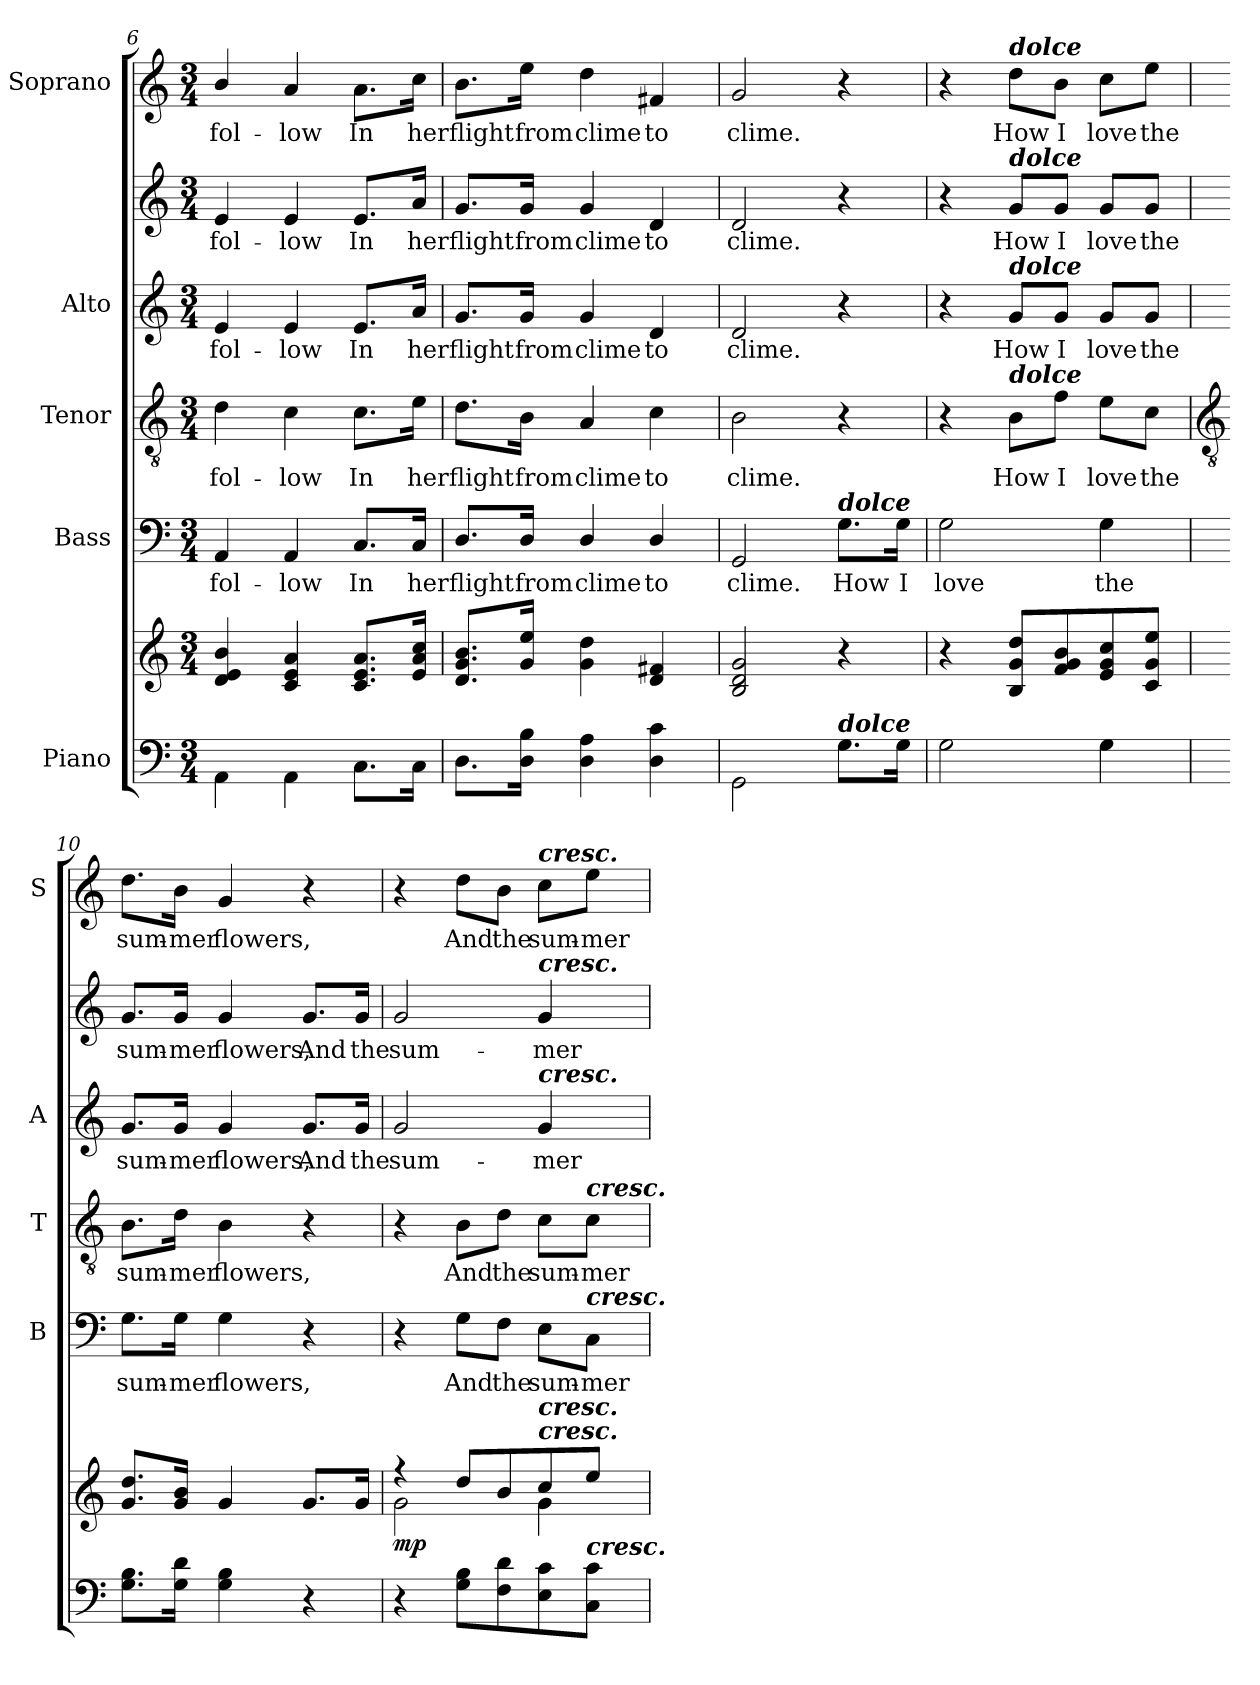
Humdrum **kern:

**kern	**kern	**dynam	**kern	**text	**kern	**text	**kern	**text	**kern	**text	**kern	**text
*part5	*part5	*part5	*part4	*part4	*part3	*part3	*part2	*part2	*part2	*part2	*part1	*part1
*staff7	*staff6	*staff6/7	*staff5	*staff5	*staff4	*staff4	*staff3	*staff3	*staff2	*staff2	*staff1	*staff1
*I"Piano	*	*	*I"Bass	*	*I"Tenor	*	*I"Alto	*	*	*	*I"Soprano	*
*	*	*	*I'B	*	*I'T	*	*I'A	*	*	*	*I'S	*
*clefF4	*clefG2	*	*clefF4	*	*clefGv2	*	*	*	*clefG2	*	*clefG2	*
*k[]	*k[]	*	*k[]	*	*k[]	*	*k[]	*	*k[]	*	*k[]	*
*C:	*C:	*	*C:	*	*C:	*	*C:	*	*C:	*	*C:	*
*M3/4	*M3/4	*	*M3/4	*	*M3/4	*	*M3/4	*	*M3/4	*	*M3/4	*
=6	=6	=6	=6	=6	=6	=6	=6	=6	=6	=6	=6	=6
!LO:N:vis=1	!	!	!	!LO:LY:b	!	!LO:LY:b	!	!LO:LY:b	!	!LO:LY:b	!	!LO:LY:b
*^	*	*	*	*	*	*	*	*	*	*	*	*
2.ryy	4AA\	4d/ 4e/ 4b/	.	4AA	fol-	4d	fol-	4e	fol-	4e	fol-	4b/	fol-
!	!	!	!	!	!LO:LY:b	!	!LO:LY:b	!	!LO:LY:b	!	!LO:LY:b	!	!LO:LY:b
.	4AA\	4c 4e 4a	.	4AA	-low	4c	-low	4e	-low	4e	-low	4a	-low
!	!	!	!	!	!LO:LY:b	!	!LO:LY:b	!	!LO:LY:b	!	!LO:LY:b	!	!LO:LY:b
.	8.C\L	8.c 8.e 8.aL	.	8.C/L	In	8.c\L	In	8.e/L	In	8.e/L	In	8.a\L	In
!	!	!	!	!	!LO:LY:b	!	!LO:LY:b	!	!LO:LY:b	!	!LO:LY:b	!	!LO:LY:b
.	16C\J	16e 16a 16ccJ	.	16C/Jk	her	16e\Jk	her	16a/Jk	her	16a/Jk	her	16cc\Jk	her
=7	=7	=7	=7	=7	=7	=7	=7	=7	=7	=7	=7	=7	=7
!LO:N:vis=1	!	!	!	!	!LO:LY:b	!	!LO:LY:b	!	!LO:LY:b	!	!LO:LY:b	!	!LO:LY:b
2.ryy	8.D\L	8.d 8.g 8.bL	.	8.D/L	flight	8.d\L	flight	8.g/L	flight	8.g/L	flight	8.b\L	flight
!	!	!	!	!	!LO:LY:b	!	!LO:LY:b	!	!LO:LY:b	!	!LO:LY:b	!	!LO:LY:b
.	16D\ 16B\J	16g 16eeJ	.	16D/Jk	from	16B\Jk	from	16g/Jk	from	16g/Jk	from	16ee\Jk	from
!	!	!	!	!	!LO:LY:b	!	!LO:LY:b	!	!LO:LY:b	!	!LO:LY:b	!	!LO:LY:b
.	4D\ 4A\	4g 4dd	.	4D/	clime	4A	clime	4g	clime	4g	clime	4dd	clime
!	!	!	!	!	!LO:LY:b	!	!LO:LY:b	!	!LO:LY:b	!	!LO:LY:b	!	!LO:LY:b
.	4D\ 4c\	4d 4f#X	.	4D/	to	4c	to	4d	to	4d	to	4f#X	to
=8	=8	=8	=8	=8	=8	=8	=8	=8	=8	=8	=8	=8	=8
!LO:N:vis=1	!	!	!	!	!LO:LY:b	!	!LO:LY:b	!	!LO:LY:b	!	!LO:LY:b	!	!LO:LY:b
2.ryy	2GG\	2B 2d 2g	.	2GG	clime.	2B	clime.	2d	clime.	2d	clime.	2g	clime.
!	!	!	!	!LO:TX:a:Bi:t=dolce	!	!	!	!	!	!	!	!	!
!	!LO:TX:a:Bi:t=dolce	!	!	!	!	!	!	!	!	!	!	!	!
!	!	!	!	!	!LO:LY:b	!	!	!	!	!	!	!	!
.	8.G\L	4r	.	8.G\L	How	4r	.	4r	.	4r	.	4r	.
!	!	!	!	!	!LO:LY:b	!	!	!	!	!	!	!	!
.	16G\J	.	.	16G\Jk	I	.	.	.	.	.	.	.	.
=9	=9	=9	=9	=9	=9	=9	=9	=9	=9	=9	=9	=9	=9
!	!	!	!	!	!LO:LY:b	!	!	!	!	!	!	!	!
4ryy	2G\	4r	.	2G	love	4r	.	4r	.	4r	.	4r	.
!	!	!	!	!	!	!	!	!	!	!	!	!LO:TX:a:Bi:t=dolce	!
!	!	!	!	!	!	!	!	!	!	!LO:TX:a:Bi:t=dolce	!	!	!
!	!	!	!	!	!	!	!	!LO:TX:a:Bi:t=dolce	!	!	!	!	!
!	!	!	!	!	!	!LO:TX:a:Bi:t=dolce	!	!	!	!	!	!	!
!	!	!	!	!	!	!	!LO:LY:b	!	!LO:LY:b	!	!LO:LY:b	!	!LO:LY:b
2ryy	.	8B 8g 8ddL	.	.	.	8B\L	How	8g/L	How	8g/L	How	8dd\L	How
!	!	!	!	!	!	!	!LO:LY:b	!	!LO:LY:b	!	!LO:LY:b	!	!LO:LY:b
.	.	8f 8g 8b	.	.	.	8f\J	I	8g/J	I	8g/J	I	8b\J	I
!	!	!	!	!	!LO:LY:b	!	!LO:LY:b	!	!LO:LY:b	!	!LO:LY:b	!	!LO:LY:b
.	4G\	8e 8g 8cc	.	4G	the	8e\L	love	8g/L	love	8g/L	love	8cc\L	love
!	!	!	!	!	!	!	!LO:LY:b	!	!LO:LY:b	!	!LO:LY:b	!	!LO:LY:b
.	.	8c 8g 8eeJ	.	.	.	8c\J	the	8g/J	the	8g/J	the	8ee\J	the
*v	*v	*	*	*	*	*	*	*	*	*	*	*	*
!!LO:LB:g=z
=10	=10	=10	=10	=10	=10	=10	=10	=10	=10	=10	=10	=10
*	*	*	*	*	*clefGv2	*	*	*	*	*	*	*
*	*^	*	*	*	*	*	*	*	*	*	*	*
!	!	!LO:N:vis=1	!	!	!LO:LY:b	!	!LO:LY:b	!	!LO:LY:b	!	!LO:LY:b	!	!LO:LY:b
8.G 8.BL	8.g/ 8.dd/L	2.ryy	.	8.G\L	sum-	8.B\L	sum-	8.g/L	sum-	8.g/L	sum-	8.dd\L	sum-
!	!	!	!	!	!LO:LY:b	!	!LO:LY:b	!	!LO:LY:b	!	!LO:LY:b	!	!LO:LY:b
16G 16dJ	16g/ 16b/J	.	.	16G\Jk	-mer	16d\Jk	-mer	16g/Jk	-mer	16g/Jk	-mer	16b\Jk	-mer
!	!	!	!	!	!LO:LY:b	!	!LO:LY:b	!	!LO:LY:b	!	!LO:LY:b	!	!LO:LY:b
4G 4B	4g/	.	.	4G	flowers,	4B	flowers,	4g	flowers,	4g	flowers,	4g	flowers,
!	!	!	!	!	!	!	!	!	!LO:LY:b	!	!LO:LY:b	!	!
4r	8.g/L	.	.	4r	.	4r	.	8.g/L	And	8.g/L	And	4r	.
!	!	!	!	!	!	!	!	!	!LO:LY:b	!	!LO:LY:b	!	!
.	16g/J	.	.	.	.	.	.	16g/Jk	the	16g/Jk	the	.	.
=11	=11	=11	=11	=11	=11	=11	=11	=11	=11	=11	=11	=11	=11
!	!	!	!LO:DY:b	!	!	!	!	!	!LO:LY:b	!	!LO:LY:b	!	!
4r	4r	2g\	mp	4r	.	4r	.	2g	sum-	2g	sum-	4r	.
!	!	!	!	!	!LO:LY:b	!	!LO:LY:b	!	!	!	!	!	!LO:LY:b
8G 8BL	8dd/L	.	.	8G\L	And	8B\L	And	.	.	.	.	8dd\L	And
!	!	!	!	!	!LO:LY:b	!	!LO:LY:b	!	!	!	!	!	!LO:LY:b
8F 8d	8b/	.	.	8F\J	the	8d\J	the	.	.	.	.	8b\J	the
!	!	!	!	!	!	!	!	!	!	!	!	!LO:TX:a:Bi:t=cresc.	!
!	!	!	!	!	!	!	!	!	!	!LO:TX:a:Bi:t=cresc.	!	!	!
!	!	!	!	!	!	!	!	!LO:TX:a:Bi:t=cresc.	!	!	!	!	!
!	!LO:TX:a:Bi:t=cresc.	!	!	!	!	!	!	!	!	!	!	!	!
!	!LO:TX:a:Bi:t=cresc.	!	!	!	!	!	!	!	!	!	!	!	!
!	!	!	!	!	!LO:LY:b	!	!LO:LY:b	!	!LO:LY:b	!	!LO:LY:b	!	!LO:LY:b
8E 8c	8cc/	4g\	.	8E\L	sum-	8c\L	sum-	4g	-mer	4g	-mer	8cc\L	sum-
!	!	!	!	!	!	!LO:TX:a:Bi:t=cresc.	!	!	!	!	!	!	!
!	!	!	!	!LO:TX:a:Bi:t=cresc.	!	!	!	!	!	!	!	!	!
!LO:TX:a:Bi:t=cresc.	!	!	!	!	!	!	!	!	!	!	!	!	!
!	!	!	!	!	!LO:LY:b	!	!LO:LY:b	!	!	!	!	!	!LO:LY:b
8C 8cJ	8ee/J	.	.	8C\J	-mer	8c\J	-mer	.	.	.	.	8ee\J	-mer
*	*v	*v	*	*	*	*	*	*	*	*	*	*	*
=	=	=	=	=	=	=	=	=	=	=	=	=
*-	*-	*-	*-	*-	*-	*-	*-	*-	*-	*-	*-	*-
